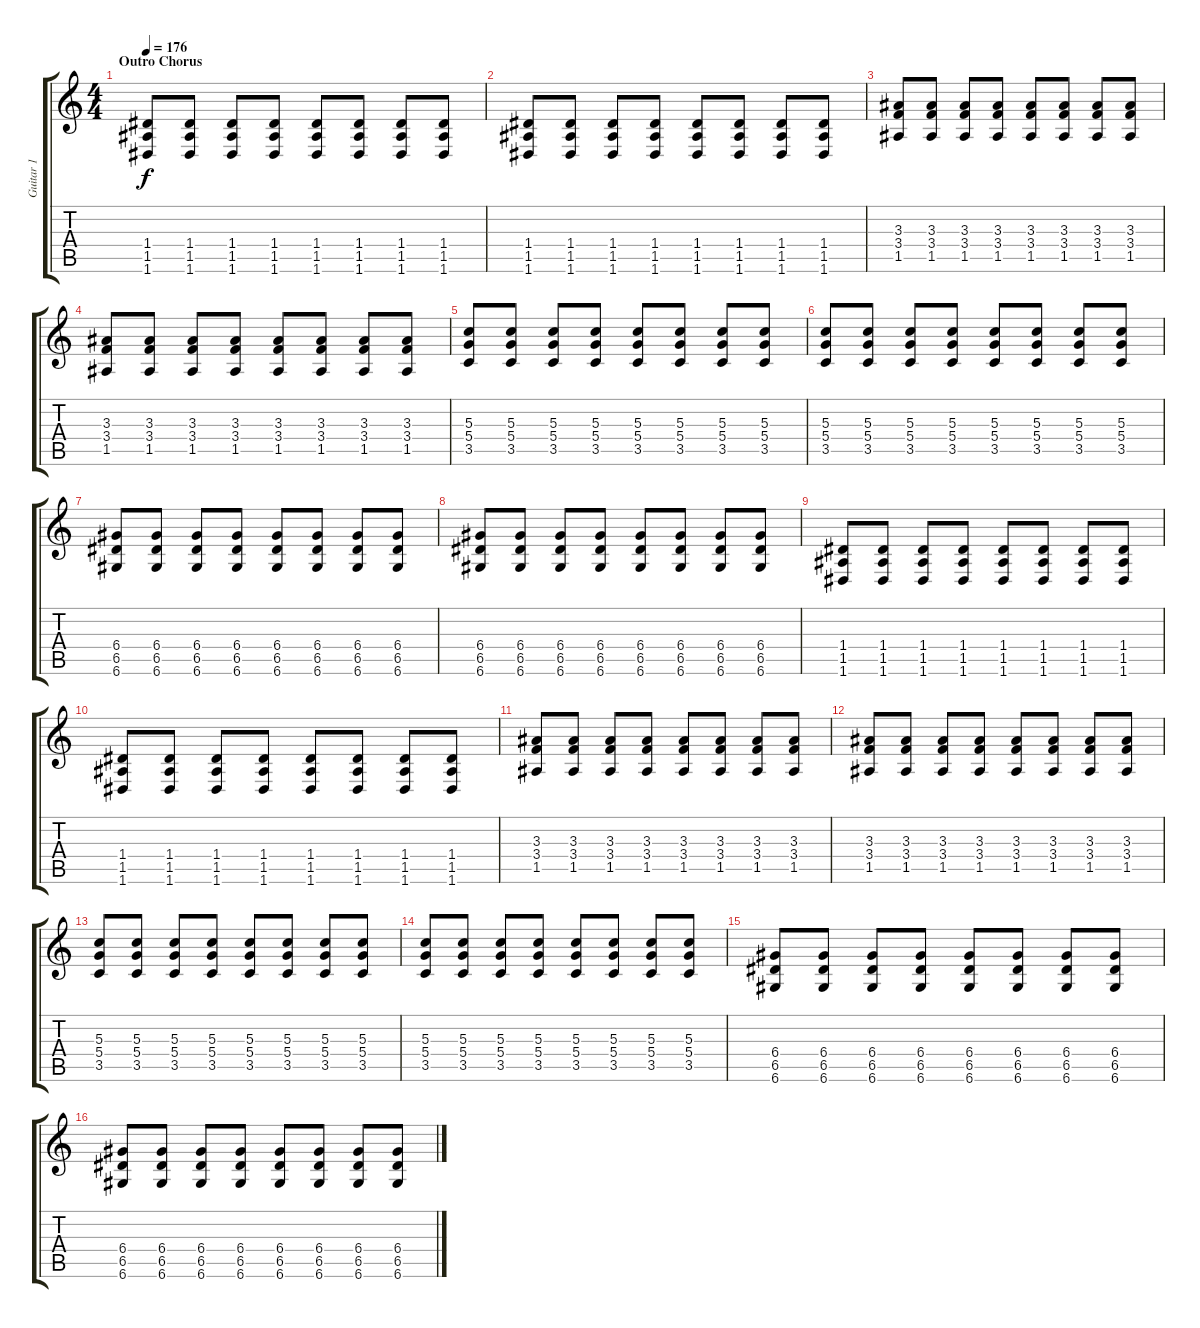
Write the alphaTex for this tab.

\track ("Guitar 1" "Guitar 1") {instrument distortionguitar}
\staff {score tabs}
\tuning (E4 B3 G3 D3 A2 D2) {hide}
\ts (4 4)
\section ("" "Outro Chorus")
\tempo 176
\clef g2
\ks c
(1.4 1.5 1.6).8{dy f} (1.4 1.5 1.6).8 (1.4 1.5 1.6).8 (1.4 1.5 1.6).8 (1.4 1.5 1.6).8 (1.4 1.5 1.6).8 (1.4 1.5 1.6).8 (1.4 1.5 1.6).8 |
(1.4 1.5 1.6).8 (1.4 1.5 1.6).8 (1.4 1.5 1.6).8 (1.4 1.5 1.6).8 (1.4 1.5 1.6).8 (1.4 1.5 1.6).8 (1.4 1.5 1.6).8 (1.4 1.5 1.6).8 |
(3.3 3.4 1.5).8 (3.3 3.4 1.5).8 (3.3 3.4 1.5).8 (3.3 3.4 1.5).8 (3.3 3.4 1.5).8 (3.3 3.4 1.5).8 (3.3 3.4 1.5).8 (3.3 3.4 1.5).8 |
(3.3 3.4 1.5).8 (3.3 3.4 1.5).8 (3.3 3.4 1.5).8 (3.3 3.4 1.5).8 (3.3 3.4 1.5).8 (3.3 3.4 1.5).8 (3.3 3.4 1.5).8 (3.3 3.4 1.5).8 |
(5.3 5.4 3.5).8 (5.3 5.4 3.5).8 (5.3 5.4 3.5).8 (5.3 5.4 3.5).8 (5.3 5.4 3.5).8 (5.3 5.4 3.5).8 (5.3 5.4 3.5).8 (5.3 5.4 3.5).8 |
(5.3 5.4 3.5).8 (5.3 5.4 3.5).8 (5.3 5.4 3.5).8 (5.3 5.4 3.5).8 (5.3 5.4 3.5).8 (5.3 5.4 3.5).8 (5.3 5.4 3.5).8 (5.3 5.4 3.5).8 |
(6.4 6.5 6.6).8 (6.4 6.5 6.6).8 (6.4 6.5 6.6).8 (6.4 6.5 6.6).8 (6.4 6.5 6.6).8 (6.4 6.5 6.6).8 (6.4 6.5 6.6).8 (6.4 6.5 6.6).8 |
(6.4 6.5 6.6).8 (6.4 6.5 6.6).8 (6.4 6.5 6.6).8 (6.4 6.5 6.6).8 (6.4 6.5 6.6).8 (6.4 6.5 6.6).8 (6.4 6.5 6.6).8 (6.4 6.5 6.6).8 |
(1.4 1.5 1.6).8 (1.4 1.5 1.6).8 (1.4 1.5 1.6).8 (1.4 1.5 1.6).8 (1.4 1.5 1.6).8 (1.4 1.5 1.6).8 (1.4 1.5 1.6).8 (1.4 1.5 1.6).8 |
(1.4 1.5 1.6).8 (1.4 1.5 1.6).8 (1.4 1.5 1.6).8 (1.4 1.5 1.6).8 (1.4 1.5 1.6).8 (1.4 1.5 1.6).8 (1.4 1.5 1.6).8 (1.4 1.5 1.6).8 |
(3.3 3.4 1.5).8 (3.3 3.4 1.5).8 (3.3 3.4 1.5).8 (3.3 3.4 1.5).8 (3.3 3.4 1.5).8 (3.3 3.4 1.5).8 (3.3 3.4 1.5).8 (3.3 3.4 1.5).8 |
(3.3 3.4 1.5).8 (3.3 3.4 1.5).8 (3.3 3.4 1.5).8 (3.3 3.4 1.5).8 (3.3 3.4 1.5).8 (3.3 3.4 1.5).8 (3.3 3.4 1.5).8 (3.3 3.4 1.5).8 |
(5.3 5.4 3.5).8 (5.3 5.4 3.5).8 (5.3 5.4 3.5).8 (5.3 5.4 3.5).8 (5.3 5.4 3.5).8 (5.3 5.4 3.5).8 (5.3 5.4 3.5).8 (5.3 5.4 3.5).8 |
(5.3 5.4 3.5).8 (5.3 5.4 3.5).8 (5.3 5.4 3.5).8 (5.3 5.4 3.5).8 (5.3 5.4 3.5).8 (5.3 5.4 3.5).8 (5.3 5.4 3.5).8 (5.3 5.4 3.5).8 |
(6.4 6.5 6.6).8 (6.4 6.5 6.6).8 (6.4 6.5 6.6).8 (6.4 6.5 6.6).8 (6.4 6.5 6.6).8 (6.4 6.5 6.6).8 (6.4 6.5 6.6).8 (6.4 6.5 6.6).8 |
(6.4 6.5 6.6).8 (6.4 6.5 6.6).8 (6.4 6.5 6.6).8 (6.4 6.5 6.6).8 (6.4 6.5 6.6).8 (6.4 6.5 6.6).8 (6.4 6.5 6.6).8 (6.4 6.5 6.6).8
